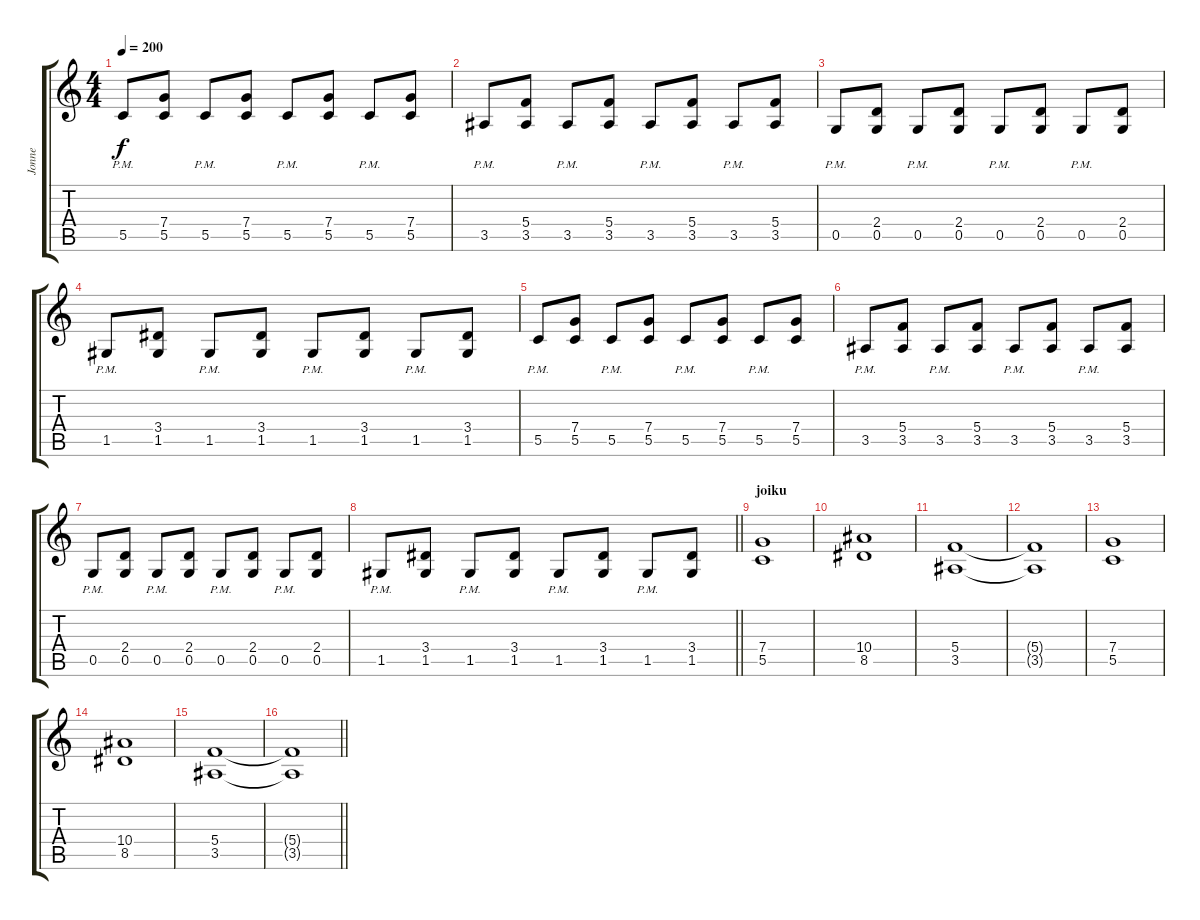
\track ("Jonne" "Jonne") {instrument distortionguitar}
\staff {score tabs}
\tuning (D4 A3 F3 C3 G2 D2) {hide}
\ts (4 4)
\tempo 200
\clef g2
\ks c
5.5{pm}.8{dy f} (7.4 5.5).8 5.5{pm}.8 (7.4 5.5).8 5.5{pm}.8 (7.4 5.5).8 5.5{pm}.8 (7.4 5.5).8 |
3.5{pm}.8 (5.4 3.5).8 3.5{pm}.8 (5.4 3.5).8 3.5{pm}.8 (5.4 3.5).8 3.5{pm}.8 (5.4 3.5).8 |
0.5{pm}.8 (2.4 0.5).8 0.5{pm}.8 (2.4 0.5).8 0.5{pm}.8 (2.4 0.5).8 0.5{pm}.8 (2.4 0.5).8 |
1.5{pm}.8 (3.4 1.5).8 1.5{pm}.8 (3.4 1.5).8 1.5{pm}.8 (3.4 1.5).8 1.5{pm}.8 (3.4 1.5).8 |
5.5{pm}.8 (7.4 5.5).8 5.5{pm}.8 (7.4 5.5).8 5.5{pm}.8 (7.4 5.5).8 5.5{pm}.8 (7.4 5.5).8 |
3.5{pm}.8 (5.4 3.5).8 3.5{pm}.8 (5.4 3.5).8 3.5{pm}.8 (5.4 3.5).8 3.5{pm}.8 (5.4 3.5).8 |
0.5{pm}.8 (2.4 0.5).8 0.5{pm}.8 (2.4 0.5).8 0.5{pm}.8 (2.4 0.5).8 0.5{pm}.8 (2.4 0.5).8 |
\barLineRight lightlight
1.5{pm}.8 (3.4 1.5).8 1.5{pm}.8 (3.4 1.5).8 1.5{pm}.8 (3.4 1.5).8 1.5{pm}.8 (3.4 1.5).8 |
\section ("" "joiku")
(7.4 5.5).1 |
(10.4 8.5).1 |
(5.4 3.5).1 |
(5.4{t} 3.5{t}).1 |
(7.4 5.5).1 |
(10.4 8.5).1 |
(5.4 3.5).1 |
\barLineRight lightlight
(5.4{t} 3.5{t}).1
